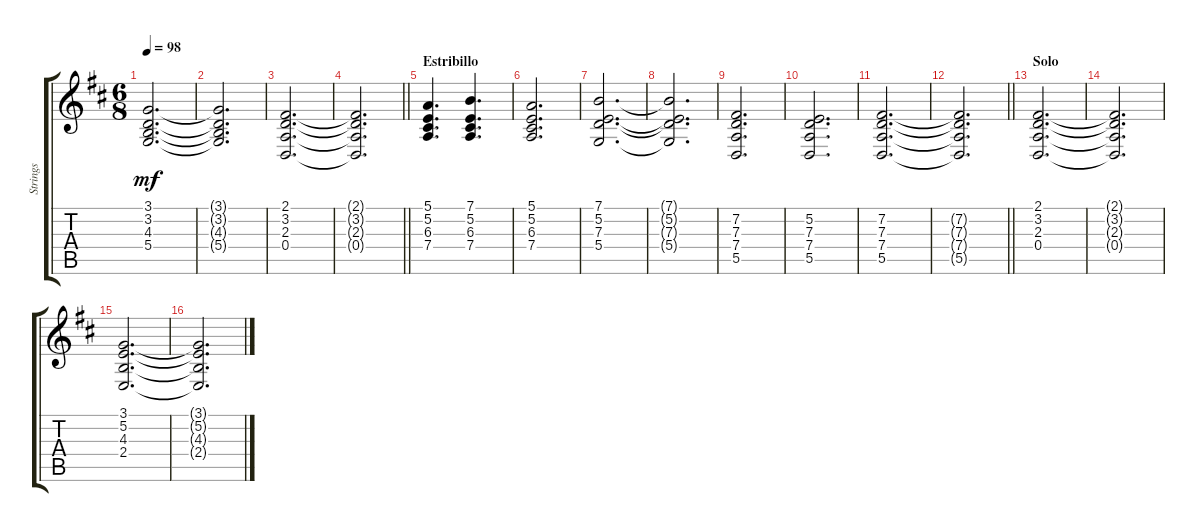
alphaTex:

\track ("Strings" "Strings") {instrument stringensemble2}
\staff {score tabs}
\tuning (E4 B3 G3 D3 A2 E2) {hide}
\ts (6 8)
\tempo 98
\clef g2
\ks d
(3.1 3.2 4.3 5.4).2{d dy mf} |
(3.1{t} 3.2{t} 4.3{t} 5.4{t}).2{d} |
(2.1 3.2 2.3 0.4).2{d} |
\barLineRight lightlight
(2.1{t} 3.2{t} 2.3{t} 0.4{t}).2{d} |
\section ("" "Estribillo")
(5.1 5.2 6.3 7.4).4{d} (7.1 5.2 6.3 7.4).4{d} |
(5.1 5.2 6.3 7.4).2{d} |
(7.1 5.2 7.3 5.4).2{d} |
(7.1{t} 5.2{t} 7.3{t} 5.4{t}).2{d} |
(7.2 7.3 7.4 5.5).2{d} |
(5.2 7.3 7.4 5.5).2{d} |
(7.2 7.3 7.4 5.5).2{d} |
\barLineRight lightlight
(7.2{t} 7.3{t} 7.4{t} 5.5{t}).2{d} |
\section ("" "Solo")
(2.1 3.2 2.3 0.4).2{d} |
(2.1{t} 3.2{t} 2.3{t} 0.4{t}).2{d} |
(3.1 5.2 4.3 2.4).2{d} |
(3.1{t} 5.2{t} 4.3{t} 2.4{t}).2{d}
